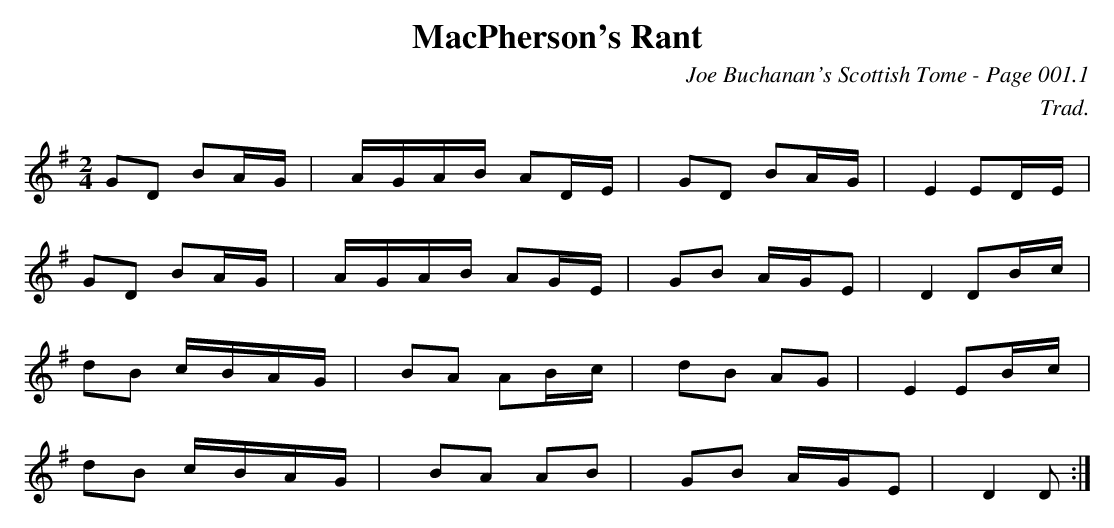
X:1
T:MacPherson's Rant
C:Joe Buchanan's Scottish Tome - Page 001.1
C:Trad.
M:2/4
L:1/8
K:G
GD BA/G/|A/G/A/B/ AD/E/|GD BA/G/|E2 ED/E/|
GD BA/G/|A/G/A/B/ AG/E/|GB A/G/E|D2 DB/c/|
dB c/B/A/G/|BA AB/c/|dB AG|E2 EB/c/|
dB c/B/A/G/|BA AB|GB A/G/E|D2 D:|
